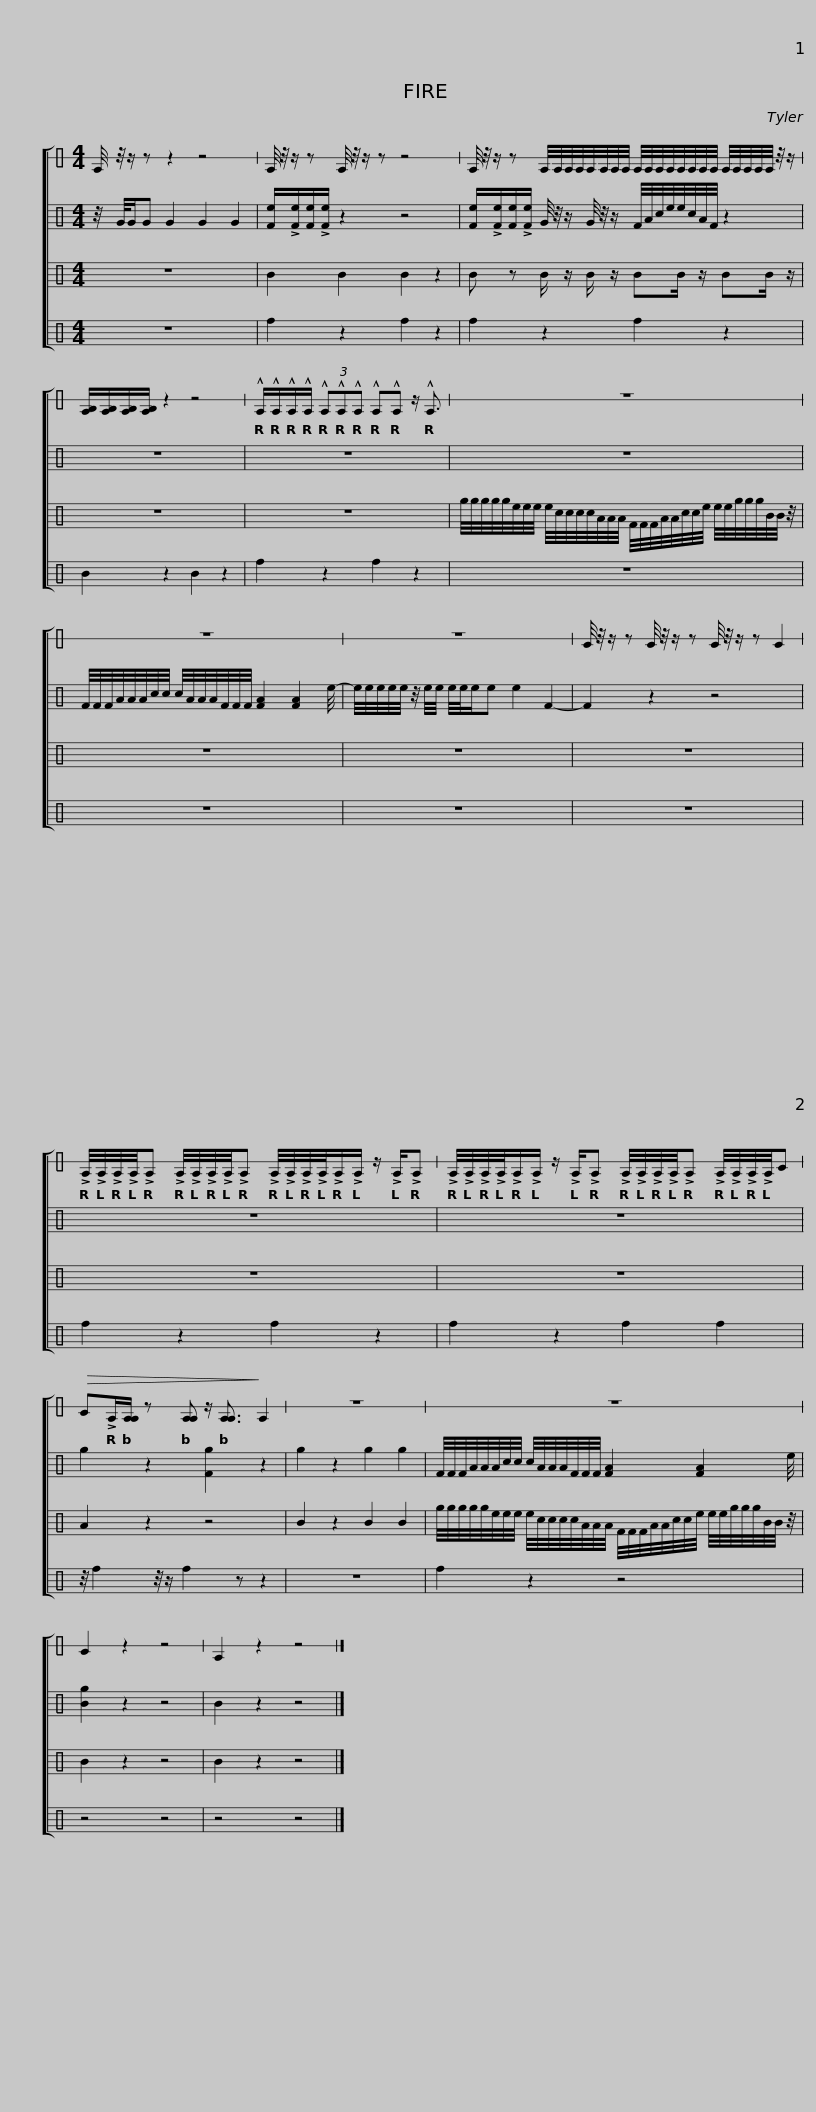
X:1
%%score [ 1 2 3 4 ]
L:1/8
M:4/4
I:linebreak $
K:C
V:1 perc stafflines=1
K:none
V:2 perc
K:none
V:3 perc
K:none
V:4 perc
K:none
V:1
 E/4- z/4 z/ z z2 z4 | E/4 z/4 z/ z E/4 z/4 z/ z z4 | E/4 z/4 z/ z E/4E/4E/4E/4E/4E/4E/4E/4 E/4E/4E/4E/4E/4E/4E/4E/4 E/4E/4E/4E/4E/4 z/4 z/ | [EF]/[EF]/[EF]/[EF]/ z2 z4 |$ !^!E/!^!E/!^!E/!^!E/ (3!^!E!^!E!^!E !^!E!^!E z/ !^!E3/2 | %5
 z8 | z8 |$ z8 | G/4 z/4 z/ z G/4 z/4 z/ z G/4 z/4 z/ z G2 | !>!E/4!>!E/4!>!E/4!>!E/4!>!E !>!E/4!>!E/4!>!E/4!>!E/4!>!E !>!E/4!>!E/4!>!E/4!>!E/4!>!E/!>!E/ z/ !>!E/!>!E | %10
 !>!E/4!>!E/4!>!E/4!>!E/4!>!E/!>!E/ z/ !>!E/!>!E !>!E/4!>!E/4!>!E/4!>!E/4!>!E !>!E/4!>!E/4!>!E/4!>!E/4G |$!>(! G!>!E/[EE]/ z [EE] z/ [EE]3/2!>)! E2 | z8 | z8 | G2 z2 z4 | %15
 E2 z2 z4 |] %16
V:2
 z/4 G/4G/G G2 G2 G2 | [Fe]/!>![Fe]/[Fe]/!>![Fe]/ z2 z4 | [Fe]/!>![Fe]/[Fe]/!>![Fe]/ G/4 z/4 z/ G/4 z/4 z/ F/4A/4c/4e/4e/4c/4A/4F/4 z2 | z8 |$ z8 | %5
 z8 | F/4F/4F/4A/4A/4A/4c/4c/4 c/4A/4A/4A/4F/4F/4F/4 [FA]2 [FA]2 e/4- |$ e/4e/4e/4e/4e/4 z/4 e/4e/4 e/4e/4e/e e2 F2- | F2 z2 z4 | z8 | %10
 z8 |$ g2 z2 [Fg]2 z2 | g2 z2 g2 g2 | F/4F/4F/4A/4A/4A/4c/4c/4 c/4A/4A/4A/4F/4F/4F/4 [FA]2 [FA]2 e/4 | [Bg]2 z2 z4 | %15
 B2 z2 z4 |] %16
V:3
 z8 | B2 B2 B2 z2 | B z B/ z/ B/ z/ BB/ z/ BB/ z/ | z8 |$ z8 | %5
 g/4g/4g/4g/4g/4e/4e/4e/4 e/4c/4c/4c/4c/4A/4A/4A/4 F/4F/4F/4A/4A/4c/4c/4e/4 e/4e/4g/4g/4g/4B/4B/4 z/4 | z8 |$ z8 | z8 | z8 | %10
 z8 |$ A2 z2 z4 | B2 z2 B2 B2 | g/4g/4g/4g/4g/4e/4e/4e/4 e/4c/4c/4c/4c/4A/4A/4A/4 F/4F/4F/4A/4A/4c/4c/4e/4 e/4e/4g/4g/4g/4B/4B/4 z/4 | B2 z2 z4 | %15
 B2 z2 z4 |] %16
V:4
 z8 | f2 z2 f2 z2 | f2 z2 f2 z2 | B2 z2 B2 z2 |$ f2 z2 f2 z2 | %5
 z8 | z8 |$ z8 | z8 | f2 z2 f2 z2 | %10
 f2 z2 f2 f2 |$ z/4 f2 z/4 z/ f2 z z2 | z8 | f2 z2 z4 | z4 z4 | %15
 z4 z4 |] %16
